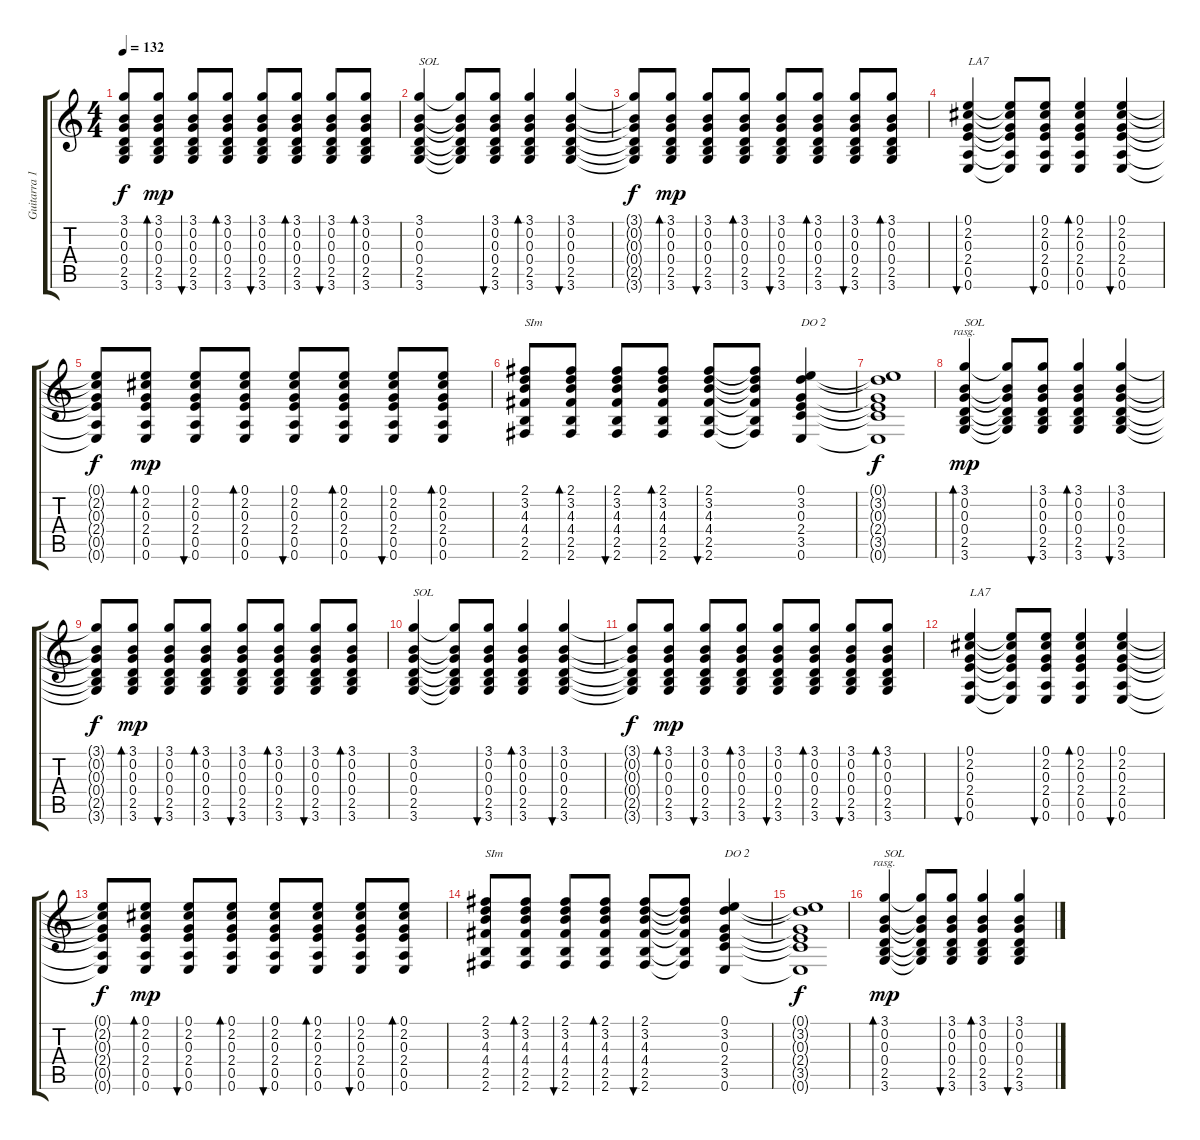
\track ("Guitarra 1" "Guitarra 1") {instrument acousticguitarsteel}
\staff {score tabs}
\tuning (E4 B3 G3 D3 A2 E2) {hide}
\ts (4 4)
\tempo 132
\clef g2
\ks c
(3.1{t} 0.2{t} 0.3{t} 0.4{t} 2.5{t} 3.6{t}).8{dy f beam Up} (3.1 0.2 0.3 0.4 2.5 3.6).8{bd 30 dy mp} (3.1 0.2 0.3 0.4 2.5 3.6).8{bu 30} (3.1 0.2 0.3 0.4 2.5 3.6).8{bd 30} (3.1 0.2 0.3 0.4 2.5 3.6).8{bu 30} (3.1 0.2 0.3 0.4 2.5 3.6).8{bd 30} (3.1 0.2 0.3 0.4 2.5 3.6).8{bu 30} (3.1 0.2 0.3 0.4 2.5 3.6).8{bd 30} |
(3.1 0.2 0.3 0.4 2.5 3.6).4{txt "SOL" beam Up} (3.1{t} 0.2{t} 0.3{t} 0.4{t} 2.5{t} 3.6{t}).8 (3.1 0.2 0.3 0.4 2.5 3.6).8{bu 30} (3.1 0.2 0.3 0.4 2.5 3.6).4{bd 30} (3.1 0.2 0.3 0.4 2.5 3.6).4{bu 30} |
(3.1{t} 0.2{t} 0.3{t} 0.4{t} 2.5{t} 3.6{t}).8{dy f beam Up} (3.1 0.2 0.3 0.4 2.5 3.6).8{bd 30 dy mp} (3.1 0.2 0.3 0.4 2.5 3.6).8{bu 30} (3.1 0.2 0.3 0.4 2.5 3.6).8{bd 30} (3.1 0.2 0.3 0.4 2.5 3.6).8{bu 30} (3.1 0.2 0.3 0.4 2.5 3.6).8{bd 30} (3.1 0.2 0.3 0.4 2.5 3.6).8{bu 30} (3.1 0.2 0.3 0.4 2.5 3.6).8{bd 30} |
(0.1 2.2 0.3 2.4 0.5 0.6).4{bu 60 txt "LA7" beam Up} (0.1{t} 2.2{t} 0.3{t} 2.4{t} 0.5{t} 0.6{t}).8 (0.1 2.2 0.3 2.4 0.5 0.6).8{bu 30} (0.1 2.2 0.3 2.4 0.5 0.6).4{bd 30} (0.1 2.2 0.3 2.4 0.5 0.6).4{bu 30} |
(0.1{t} 2.2{t} 0.3{t} 2.4{t} 0.5{t} 0.6{t}).8{dy f beam Up} (0.1 2.2 0.3 2.4 0.5 0.6).8{bd 30 dy mp} (0.1 2.2 0.3 2.4 0.5 0.6).8{bu 30} (0.1 2.2 0.3 2.4 0.5 0.6).8{bd 30} (0.1 2.2 0.3 2.4 0.5 0.6).8{bu 30} (0.1 2.2 0.3 2.4 0.5 0.6).8{bd 30} (0.1 2.2 0.3 2.4 0.5 0.6).8{bu 30} (0.1 2.2 0.3 2.4 0.5 0.6).8{bd 30} |
(2.1 3.2 4.3 4.4 2.5 2.6).8{txt "SIm" beam Up} (2.1 3.2 4.3 4.4 2.5 2.6).8{bd 30} (2.1 3.2 4.3 4.4 2.5 2.6).8{bu 30} (2.1 3.2 4.3 4.4 2.5 2.6).8{bd 30} (2.1 3.2 4.3 4.4 2.5 2.6).8{bu 30} (2.1{t} 3.2{t} 4.3{t} 4.4{t} 2.5{t} 2.6{t}).8 (0.1 3.2 0.3 2.4 3.5 0.6).4{txt "DO 2"} |
(0.1{t} 3.2{t} 0.3{t} 2.4{t} 3.5{t} 0.6{t}).1{dy f} |
(3.1 0.2 0.3 0.4 2.5 3.6).4{bd 240 rasg ii txt "SOL" dy mp beam Up} (3.1{t} 0.2{t} 0.3{t} 0.4{t} 2.5{t} 3.6{t}).8 (3.1 0.2 0.3 0.4 2.5 3.6).8{bu 30} (3.1 0.2 0.3 0.4 2.5 3.6).4{bd 30} (3.1 0.2 0.3 0.4 2.5 3.6).4{bu 30} |
(3.1{t} 0.2{t} 0.3{t} 0.4{t} 2.5{t} 3.6{t}).8{dy f beam Up} (3.1 0.2 0.3 0.4 2.5 3.6).8{bd 30 dy mp} (3.1 0.2 0.3 0.4 2.5 3.6).8{bu 30} (3.1 0.2 0.3 0.4 2.5 3.6).8{bd 30} (3.1 0.2 0.3 0.4 2.5 3.6).8{bu 30} (3.1 0.2 0.3 0.4 2.5 3.6).8{bd 30} (3.1 0.2 0.3 0.4 2.5 3.6).8{bu 30} (3.1 0.2 0.3 0.4 2.5 3.6).8{bd 30} |
(3.1 0.2 0.3 0.4 2.5 3.6).4{txt "SOL" beam Up} (3.1{t} 0.2{t} 0.3{t} 0.4{t} 2.5{t} 3.6{t}).8 (3.1 0.2 0.3 0.4 2.5 3.6).8{bu 30} (3.1 0.2 0.3 0.4 2.5 3.6).4{bd 30} (3.1 0.2 0.3 0.4 2.5 3.6).4{bu 30} |
(3.1{t} 0.2{t} 0.3{t} 0.4{t} 2.5{t} 3.6{t}).8{dy f beam Up} (3.1 0.2 0.3 0.4 2.5 3.6).8{bd 30 dy mp} (3.1 0.2 0.3 0.4 2.5 3.6).8{bu 30} (3.1 0.2 0.3 0.4 2.5 3.6).8{bd 30} (3.1 0.2 0.3 0.4 2.5 3.6).8{bu 30} (3.1 0.2 0.3 0.4 2.5 3.6).8{bd 30} (3.1 0.2 0.3 0.4 2.5 3.6).8{bu 30} (3.1 0.2 0.3 0.4 2.5 3.6).8{bd 30} |
(0.1 2.2 0.3 2.4 0.5 0.6).4{bu 60 txt "LA7" beam Up} (0.1{t} 2.2{t} 0.3{t} 2.4{t} 0.5{t} 0.6{t}).8 (0.1 2.2 0.3 2.4 0.5 0.6).8{bu 30} (0.1 2.2 0.3 2.4 0.5 0.6).4{bd 30} (0.1 2.2 0.3 2.4 0.5 0.6).4{bu 30} |
(0.1{t} 2.2{t} 0.3{t} 2.4{t} 0.5{t} 0.6{t}).8{dy f beam Up} (0.1 2.2 0.3 2.4 0.5 0.6).8{bd 30 dy mp} (0.1 2.2 0.3 2.4 0.5 0.6).8{bu 30} (0.1 2.2 0.3 2.4 0.5 0.6).8{bd 30} (0.1 2.2 0.3 2.4 0.5 0.6).8{bu 30} (0.1 2.2 0.3 2.4 0.5 0.6).8{bd 30} (0.1 2.2 0.3 2.4 0.5 0.6).8{bu 30} (0.1 2.2 0.3 2.4 0.5 0.6).8{bd 30} |
(2.1 3.2 4.3 4.4 2.5 2.6).8{txt "SIm" beam Up} (2.1 3.2 4.3 4.4 2.5 2.6).8{bd 30} (2.1 3.2 4.3 4.4 2.5 2.6).8{bu 30} (2.1 3.2 4.3 4.4 2.5 2.6).8{bd 30} (2.1 3.2 4.3 4.4 2.5 2.6).8{bu 30} (2.1{t} 3.2{t} 4.3{t} 4.4{t} 2.5{t} 2.6{t}).8 (0.1 3.2 0.3 2.4 3.5 0.6).4{txt "DO 2"} |
(0.1{t} 3.2{t} 0.3{t} 2.4{t} 3.5{t} 0.6{t}).1{dy f} |
(3.1 0.2 0.3 0.4 2.5 3.6).4{bd 240 rasg ii txt "SOL" dy mp beam Up} (3.1{t} 0.2{t} 0.3{t} 0.4{t} 2.5{t} 3.6{t}).8 (3.1 0.2 0.3 0.4 2.5 3.6).8{bu 30} (3.1 0.2 0.3 0.4 2.5 3.6).4{bd 30} (3.1 0.2 0.3 0.4 2.5 3.6).4{bu 30}
